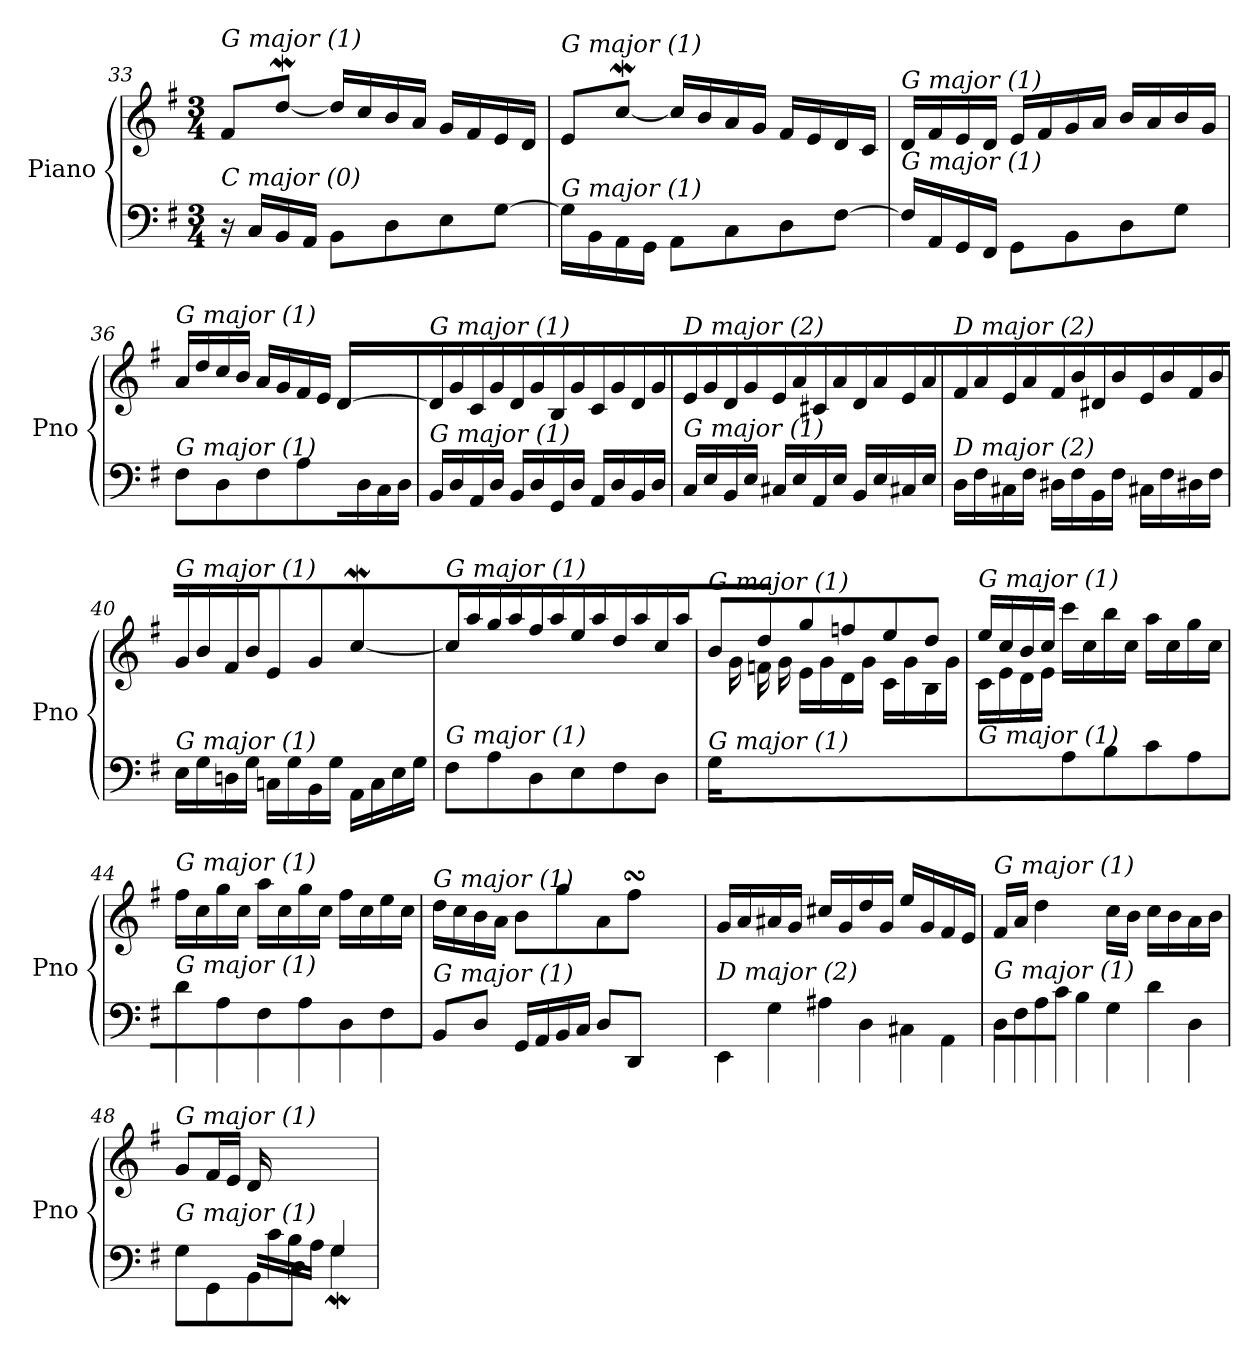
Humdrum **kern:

**kern	**kern
*part1	*part1
*staff2	*staff1
*I"Piano	*
*I'Pno	*
!!LO:LB:g=z
*clefF4	*clefG2
*k[f#]	*k[f#]
*M3/4	*M3/4
=33	=33
!	!LO:TX:i:t=G major (1)
!LO:TX:i:t=C major (0)	!
16r	8f#/L
16C/LL	.
16BB/	[8ddW/J
16AA/JJ	.
8BB\L	16dd/LL]
.	16cc/
8D\	16b/
.	16a/JJ
8E\	16g/LL
.	16f#/
[8G\J	16e/
.	16d/JJ
=34	=34
!	!LO:TX:i:t=G major (1)
!LO:TX:i:t=G major (1)	!
16G\LL]	8e/L
16BB\	.
16AA\	[8ccw/J
16GG\JJ	.
8AA\L	16cc/LL]
.	16b/
8C\	16a/
.	16g/JJ
8D\	16f#/LL
.	16e/
[8F#\J	16d/
.	16c/JJ
=35	=35
!	!LO:TX:i:t=G major (1)
!LO:TX:i:t=G major (1)	!
16F#/LL]	16d/LL
16AA/	16f#/
16GG/	16e/
16FF#/JJ	16d/JJ
8GG\L	16e/LL
.	16f#/
8BB\	16g/
.	16a/JJ
8D\	16b/LL
.	16a/
8G\J	16b/
.	16g/JJ
=36	=36
*	*^
!	!LO:TX:i:t=G major (1)	!
!LO:TX:i:t=G major (1)	!	!
8F#\L	16a/LL	2ryy
.	16dd/	.
8D\	16cc/	.
.	16b/JJ	.
8F#\	16a/LL	.
.	16g/	.
8A\J	16f#/	.
.	16e/JJ	.
16ryy	[4d/	16d\LL
16D/	.	8.ryy
16C/	.	.
16D/JJ	.	.
*	*v	*v
!!LO:PB:g=z
=37	=37
!	!LO:TX:i:t=G major (1)
!LO:TX:i:t=G major (1)	!
16BB/LL	16d/LL]
16D/	16g/
16AA/	16c/
16D/JJ	16g/JJ
16BB/LL	16d/LL
16D/	16g/
16GG/	16B/
16D/JJ	16g/JJ
16AA/LL	16c/LL
16D/	16g/
16BB/	16d/
16D/JJ	16g/JJ
=38	=38
!	!LO:TX:i:t=D major (2)
!LO:TX:i:t=G major (1)	!
16C/LL	16e/LL
16E/	16g/
16BB/	16d/
16E/JJ	16g/JJ
16C#X/LL	16e/LL
16E/	16a/
16AA/	16c#X/
16E/JJ	16a/JJ
16BB/LL	16d/LL
16E/	16a/
16C#X/	16e/
16E/JJ	16a/JJ
=39	=39
!	!LO:TX:i:t=D major (2)
!LO:TX:i:t=D major (2)	!
16D\LL	16f#/LL
16F#\	16a/
16C#X\	16e/
16F#\JJ	16a/JJ
16D#X\LL	16f#/LL
16F#\	16b/
16BB\	16d#X/
16F#\JJ	16b/JJ
16C#X\LL	16e/LL
16F#\	16b/
16D#X\	16f#/
16F#\JJ	16b/JJ
=40	=40
!	!LO:TX:i:t=G major (1)
!LO:TX:i:t=G major (1)	!
16E\LL	16g/LL
16G\	16b/
16Dn\	16f#/
16G\JJ	16b/JJ
16Cn\LL	8e/L
16G\	.
16BB\	8g/J
16G\JJ	.
16AA\LL	[4ccw\
16C\	.
16E\	.
16G\JJ	.
!!LO:LB:g=z
=41	=41
!	!LO:TX:i:t=G major (1)
!LO:TX:i:t=G major (1)	!
8F#\L	16cc\LL]
.	16aa\
8A\	16gg\
.	16aa\JJ
8D\	16ff#\LL
.	16aa\
8E\	16ee\
.	16aa\JJ
8F#\	16dd\LL
.	16aa\
8D\J	16cc\
.	16aa\JJ
=42	=42
*	*^
!	!LO:TX:i:t=G major (1)	!
!LO:TX:i:t=G major (1)	!	!
16G/LL	8b/L	16ryy
2ryy	.	16g\
.	8dd/	16fn\
.	.	16g\JJ
.	8gg/	16e\LL
.	.	16g\
.	8ffn/	16d\
.	.	16g\JJ
.	8ee/	16c\LL
8.ryy	.	16g\
.	8dd/J	16B\
.	.	16g\JJ
=43	=43	=43
!	!LO:TX:i:t=G major (1)	!
!LO:TX:i:t=G major (1)	!	!
4ryy	16ee/LL	16c\LL
.	16cc/	16e\
.	16b/	16d\
.	16cc/JJ	16e\JJ
8A\L	16ccc\LL	2ryy
.	16cc\	.
8B\	16bb\	.
.	16cc\JJ	.
8c\	16aa\LL	.
.	16cc\	.
8A\J	16gg\	.
.	16cc\JJ	.
*	*v	*v
=44	=44
!	!LO:TX:i:t=G major (1)
!LO:TX:i:t=G major (1)	!
8d\L	16ff#\LL
.	16cc\
8A\	16gg\
.	16cc\JJ
8F#\	16aa\LL
.	16cc\
8A\	16gg\
.	16cc\JJ
8D\	16ff#\LL
.	16cc\
8F#\J	16ee\
.	16cc\JJ
!!LO:LB:g=z
=45	=45
*^	*^
!	!	!LO:TX:i:t=G major (1)	!
!LO:TX:i:t=G major (1)	!	!	!
2ryy	8BB/L	16dd\LL	2ryy
.	.	16cc\	.
.	8D/J	16b\	.
.	.	16a\JJ	.
.	16GG/LL	8b\L	.
.	16AA/	.	.
.	16BB/	8gg\	.
.	16C/JJ	.	.
8ryy	8D/L	8a\	8ryy
8ryy	8DD/J	8ff#sSsS\J	32gg!yy
.	.	.	32ff#!yy
.	.	.	32ee!yy
.	.	.	32ff#!yy
*v	*v	*	*
=46	=46	=46
!	!LO:TX:i:t=D major (2)	!
!LO:TX:i:t=D major (2)	!	!
*	*v	*v
8EE/L	16g/LL
.	16a/
8G\	16a#Xi/
.	16g/JJ
8A#Xi\	16cc#X/LL
.	16g/
8D\	16dd/
.	16g/JJ
8C#X\	16ee/LL
.	16g/
8AA\J	16f#/
.	16e/JJ
=47	=47
!	!LO:TX:i:t=G major (1)
!LO:TX:i:t=G major (1)	!
16D\LL	16f#/LL
16F#\	16a/JJ
16A\	4dd\
16c\JJ	.
8B\L	.
8G\	16cc\LL
.	16b\JJ
8d\	16cc\LL
.	16b\
8D\J	16a\
.	16b\JJ
=48	=48
*^	*
!	!	!LO:TX:i:t=G major (1)
!LO:TX:i:t=G major (1)	!	!
4ryy	8G\L	8g/L
.	8GG\	16f#/L
.	.	16e/JJ
16ryy	8BB\	16d/LL
16c/	.	4..ryy
16B/	8D\J	.
16A/JJ	.	.
4G/	4Gw\	.
*v	*v	*
=	=
*-	*-
